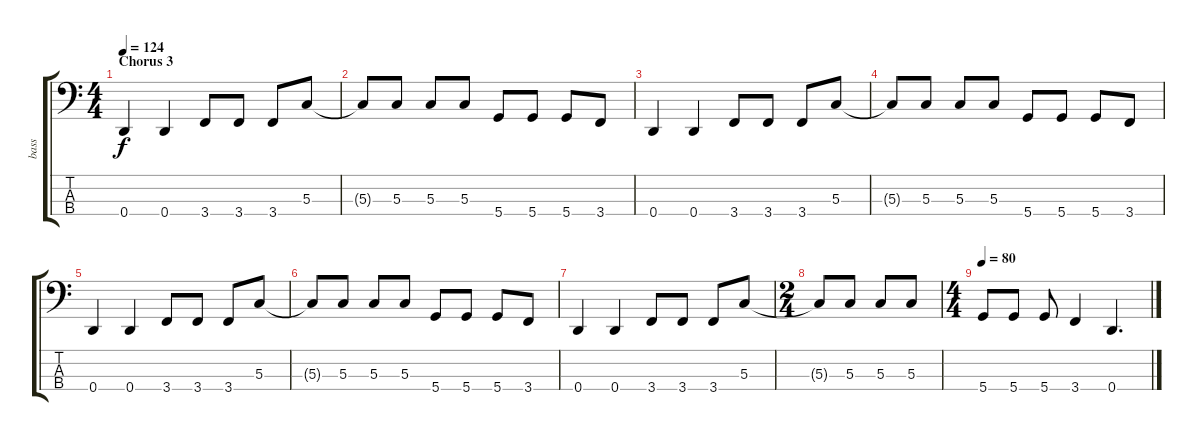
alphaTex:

\track ("bass" "bass") {instrument electricbassfinger}
\staff {score tabs}
\tuning (F2 C2 G1 D1) {hide}
\ts (4 4)
\section ("" "Chorus 3")
\tempo 124
\clef f4
\ks c
0.4.4{dy f} 0.4.4 3.4.8 3.4.8 3.4.8 5.3.8 |
5.3{t}.8 5.3.8 5.3.8 5.3.8 5.4.8 5.4.8 5.4.8 3.4.8 |
0.4.4 0.4.4 3.4.8 3.4.8 3.4.8 5.3.8 |
5.3{t}.8 5.3.8 5.3.8 5.3.8 5.4.8 5.4.8 5.4.8 3.4.8 |
0.4.4 0.4.4 3.4.8 3.4.8 3.4.8 5.3.8 |
5.3{t}.8 5.3.8 5.3.8 5.3.8 5.4.8 5.4.8 5.4.8 3.4.8 |
0.4.4 0.4.4 3.4.8 3.4.8 3.4.8 5.3.8 |
\ts (2 4)
5.3{t}.8 5.3.8 5.3.8 5.3.8 |
\ts (4 4)
\tempo 80
5.4.8 5.4.8 5.4.8 3.4.4 0.4.4{d}
